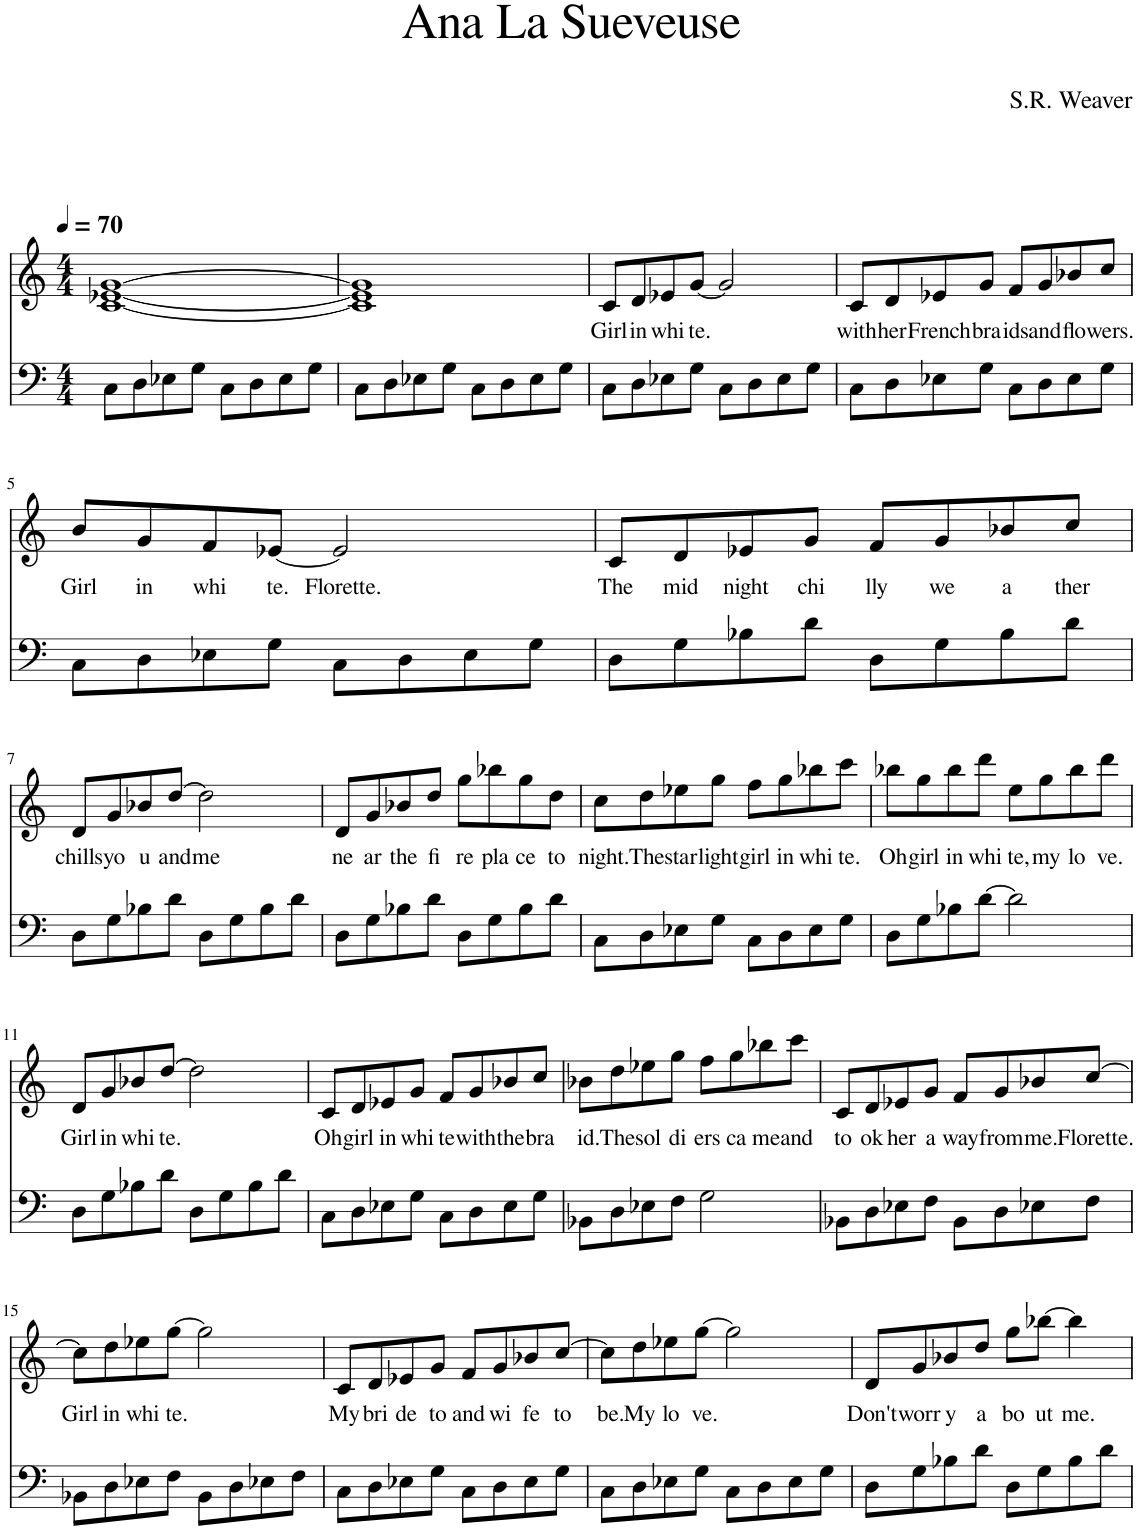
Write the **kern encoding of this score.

**kern	**kern	**text
*part1	*part1	*part1
*staff2	*staff1	*staff1
*I"Piano	*	*
*I'Pno.	*	*
*clefF4	*clefG2	*
*k[]	*	*
*M4/4	*M4/4	*
*MM70	*MM70	*
=1	=1	=1
8C\L	[1c [1e-X [1g	.
8D\	.	.
8E-X\	.	.
8G\J	.	.
8C\L	.	.
8D\	.	.
8E-\	.	.
8G\J	.	.
=2	=2	=2
8C\L	1c] 1e-] 1g]	.
8D\	.	.
8E-X\	.	.
8G\J	.	.
8C\L	.	.
8D\	.	.
8E-\	.	.
8G\J	.	.
=3	=3	=3
!	!	!LO:LY:b
8C\L	8c/L	Girl
!	!	!LO:LY:b
8D\	8d/	in
!	!	!LO:LY:b
8E-X\	8e-X/	whi
!	!	!LO:LY:b
8G\J	[8g/J	te.
8C\L	2g/]	.
8D\	.	.
8E-\	.	.
8G\J	.	.
=4	=4	=4
!	!	!LO:LY:b
8C\L	8c/L	with
!	!	!LO:LY:b
8D\	8d/	her
!	!	!LO:LY:b
8E-X\	8e-X/	French
!	!	!LO:LY:b
8G\J	8g/J	bra
!	!	!LO:LY:b
8C\L	8f/L	ids
!	!	!LO:LY:b
8D\	8g/	and
!	!	!LO:LY:b
8E-\	8b-X/	flo
!	!	!LO:LY:b
8G\J	8cc/J	wers.
!!LO:LB:g=z
=5	=5	=5
!	!	!LO:LY:b
8C\L	8b/L	Girl
!	!	!LO:LY:b
8D\	8g/	in
!	!	!LO:LY:b
8E-X\	8f/	whi
!	!	!LO:LY:b
8G\J	[8e-X/J	te.
!	!	!LO:LY:b
8C\L	2e-/]	Florette.
8D\	.	.
8E-\	.	.
8G\J	.	.
=6	=6	=6
!	!	!LO:LY:b
8D\L	8c/L	The
!	!	!LO:LY:b
8G\	8d/	mid
!	!	!LO:LY:b
8B-X\	8e-X/	night
!	!	!LO:LY:b
8d\J	8g/J	chi
!	!	!LO:LY:b
8D\L	8f/L	lly
!	!	!LO:LY:b
8G\	8g/	we
!	!	!LO:LY:b
8B-\	8b-X/	a
!	!	!LO:LY:b
8d\J	8cc/J	ther
!!LO:LB:g=z
=7	=7	=7
!	!	!LO:LY:b
8D\L	8d/L	chills
!	!	!LO:LY:b
8G\	8g/	yo
!	!	!LO:LY:b
8B-X\	8b-X/	u
!	!	!LO:LY:b
8d\J	[8dd/J	and
!	!	!LO:LY:b
8D\L	2dd\]	me
8G\	.	.
8B-\	.	.
8d\J	.	.
=8	=8	=8
!	!	!LO:LY:b
8D\L	8d/L	ne
!	!	!LO:LY:b
8G\	8g/	ar
!	!	!LO:LY:b
8B-X\	8b-X/	the
!	!	!LO:LY:b
8d\J	8dd/J	fi
!	!	!LO:LY:b
8D\L	8gg\L	re
!	!	!LO:LY:b
8G\	8bb-X\	pla
!	!	!LO:LY:b
8B-\	8gg\	ce
!	!	!LO:LY:b
8d\J	8dd\J	to
=9	=9	=9
!	!	!LO:LY:b
8C\L	8cc\L	night.
!	!	!LO:LY:b
8D\	8dd\	The
!	!	!LO:LY:b
8E-X\	8ee-X\	star
!	!	!LO:LY:b
8G\J	8gg\J	light
!	!	!LO:LY:b
8C\L	8ff\L	girl
!	!	!LO:LY:b
8D\	8gg\	in
!	!	!LO:LY:b
8E-\	8bb-X\	whi
!	!	!LO:LY:b
8G\J	8ccc\J	te.
=10	=10	=10
!	!	!LO:LY:b
8D\L	8bb-X\L	Oh
!	!	!LO:LY:b
8G\	8gg\	girl
!	!	!LO:LY:b
8B-X\	8bb-\	in
!	!	!LO:LY:b
[8d\J	8ddd\J	whi
!	!	!LO:LY:b
2d\]	8ee\L	te,
!	!	!LO:LY:b
.	8gg\	my
!	!	!LO:LY:b
.	8bb-\	lo
!	!	!LO:LY:b
.	8ddd\J	ve.
!!LO:LB:g=z
=11	=11	=11
!	!	!LO:LY:b
8D\L	8d/L	Girl
!	!	!LO:LY:b
8G\	8g/	in
!	!	!LO:LY:b
8B-X\	8b-X/	whi
!	!	!LO:LY:b
8d\J	[8dd/J	te.
8D\L	2dd\]	.
8G\	.	.
8B-\	.	.
8d\J	.	.
=12	=12	=12
!	!	!LO:LY:b
8C\L	8c/L	Oh
!	!	!LO:LY:b
8D\	8d/	girl
!	!	!LO:LY:b
8E-X\	8e-X/	in
!	!	!LO:LY:b
8G\J	8g/J	whi
!	!	!LO:LY:b
8C\L	8f/L	te
!	!	!LO:LY:b
8D\	8g/	with
!	!	!LO:LY:b
8E-\	8b-X/	the
!	!	!LO:LY:b
8G\J	8cc/J	bra
=13	=13	=13
!	!	!LO:LY:b
8BB-X\L	8b-X\L	id.
!	!	!LO:LY:b
8D\	8dd\	The
!	!	!LO:LY:b
8E-X\	8ee-X\	sol
!	!	!LO:LY:b
8F\J	8gg\J	di
!	!	!LO:LY:b
2G\	8ff\L	ers
!	!	!LO:LY:b
.	8gg\	ca
!	!	!LO:LY:b
.	8bb-X\	me
!	!	!LO:LY:b
.	8ccc\J	and
=14	=14	=14
!	!	!LO:LY:b
8BB-X\L	8c/L	to
!	!	!LO:LY:b
8D\	8d/	ok
!	!	!LO:LY:b
8E-X\	8e-X/	her
!	!	!LO:LY:b
8F\J	8g/J	a
!	!	!LO:LY:b
8BB-\L	8f/L	way
!	!	!LO:LY:b
8D\	8g/	from
!	!	!LO:LY:b
8E-X\	8b-X/	me.
!	!	!LO:LY:b
8F\J	[8cc/J	Florette.
!!LO:LB:g=z
=15	=15	=15
!	!	!LO:LY:b
8BB-X\L	8cc\L]	Girl
!	!	!LO:LY:b
8D\	8dd\	in
!	!	!LO:LY:b
8E-X\	8ee-X\	whi
!	!	!LO:LY:b
8F\J	[8gg\J	te.
8BB-\L	2gg\]	.
8D\	.	.
8E-X\	.	.
8F\J	.	.
=16	=16	=16
!	!	!LO:LY:b
8C\L	8c/L	My
!	!	!LO:LY:b
8D\	8d/	bri
!	!	!LO:LY:b
8E-X\	8e-X/	de
!	!	!LO:LY:b
8G\J	8g/J	to
!	!	!LO:LY:b
8C\L	8f/L	and
!	!	!LO:LY:b
8D\	8g/	wi
!	!	!LO:LY:b
8E-\	8b-X/	fe
!	!	!LO:LY:b
8G\J	[8cc/J	to
=17	=17	=17
!	!	!LO:LY:b
8C\L	8cc\L]	be.
!	!	!LO:LY:b
8D\	8dd\	My
!	!	!LO:LY:b
8E-X\	8ee-X\	lo
!	!	!LO:LY:b
8G\J	[8gg\J	ve.
8C\L	2gg\]	.
8D\	.	.
8E-\	.	.
8G\J	.	.
=18	=18	=18
!	!	!LO:LY:b
8D\L	8d/L	Don't
!	!	!LO:LY:b
8G\	8g/	worr
!	!	!LO:LY:b
8B-X\	8b-X/	y
!	!	!LO:LY:b
8d\J	8dd/J	a
!	!	!LO:LY:b
8D\L	8gg\L	bo
!	!	!LO:LY:b
8G\	[8bb-X\J	ut
!	!	!LO:LY:b
8B-\	4bb-\]	me.
8d\J	.	.
=	=	=
*-	*-	*-
